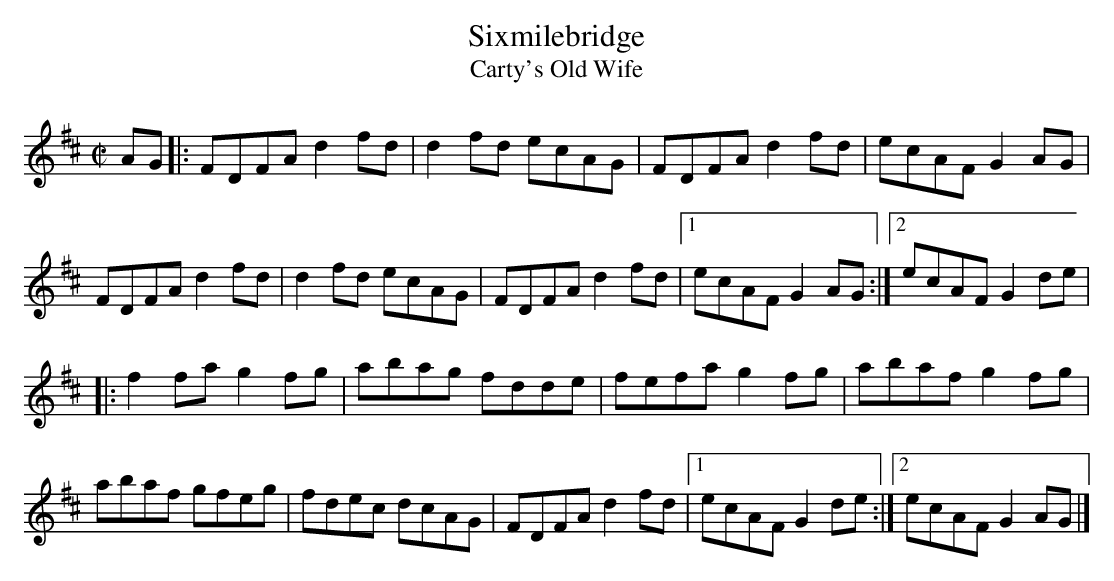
X:1
T:Sixmilebridge
T:Carty's Old Wife
M:C|
L:1/8
K:D
AG[|:FDFA d2fd|d2fd ecAG|FDFA d2fd|ecAF G2AG|!
FDFA d2fd|d2fd ecAG|FDFA d2fd|1ecAF G2AG:|2ecAF G2de|!
|:f2fa g2fg|abag fdde|fefa g2fg|abaf g2fg|!
abaf gfeg|fdec dcAG|FDFA d2fd|1ecAF G2de:|2ecAF G2AG|]!
